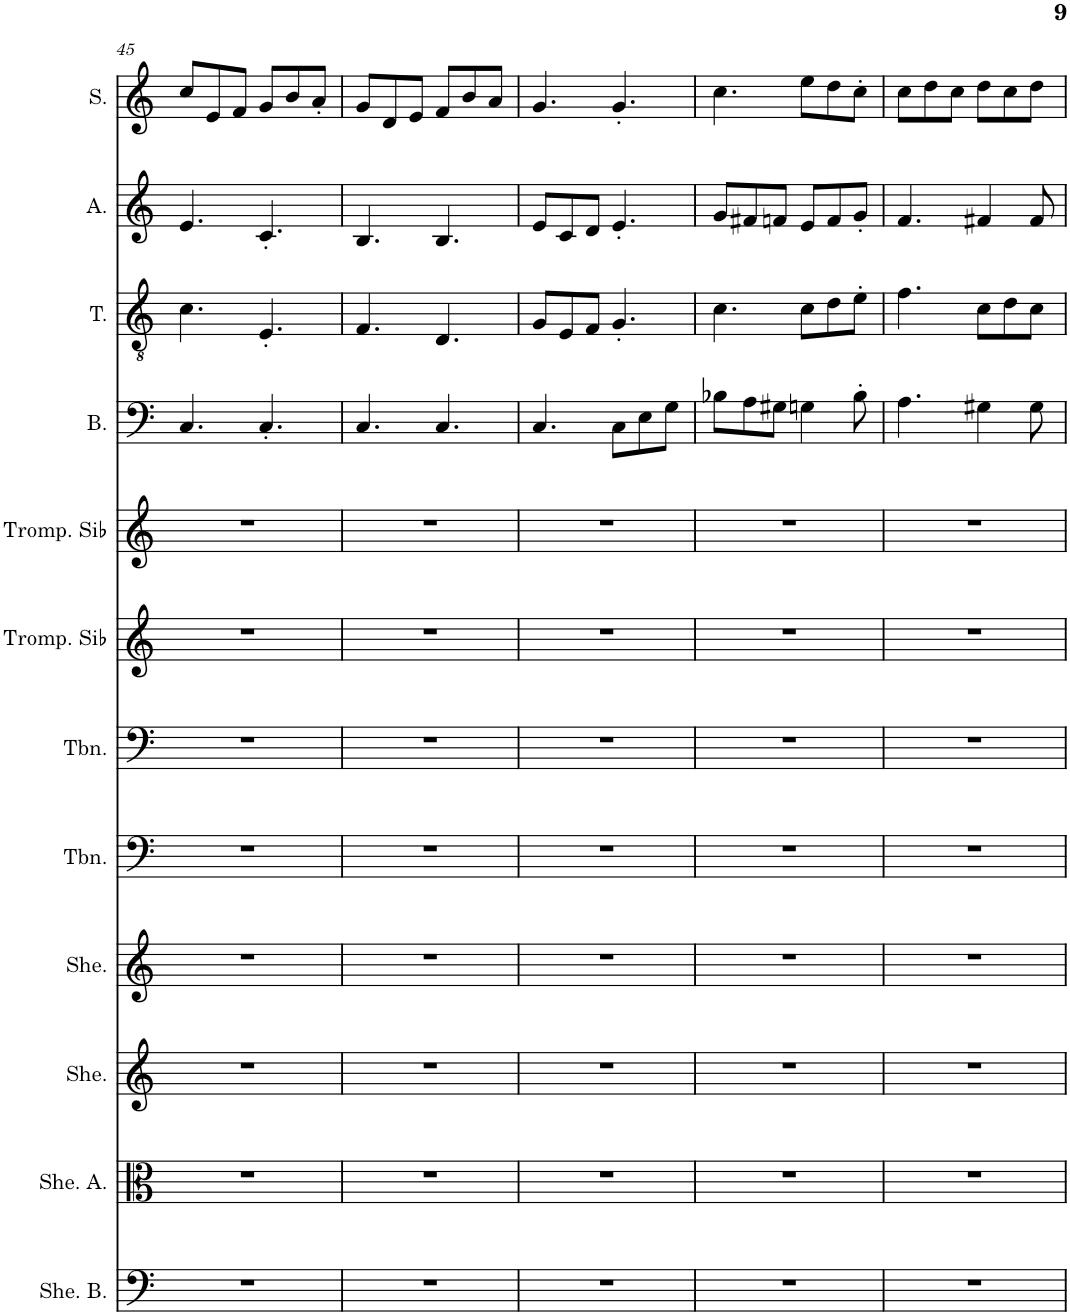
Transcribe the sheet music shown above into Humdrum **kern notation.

**kern	**kern	**kern	**kern	**kern	**kern	**kern	**kern	**kern	**kern	**kern	**kern
*part12	*part11	*part10	*part9	*part8	*part7	*part6	*part5	*part4	*part3	*part2	*part1
*staff12	*staff11	*staff10	*staff9	*staff8	*staff7	*staff6	*staff5	*staff4	*staff3	*staff2	*staff1
*I"Sheng Basse, Harmoniu	*I"Sheng Alto, Harmoniu	*I"Sheng, Harmoniu	*I"Sheng, Reed-Org	*I"Trombone, Solo Bas	*I"Trombone, Solo Ten	*I"Trompette en Sib, Solo Alt	*I"Trompette en Sib, Solo Sop	*I"Basse	*I"Ténor	*I"Alto	*I"Soprano
*I'She. B.	*I'She. A.	*I'She.	*I'She.	*I'Tbn.	*I'Tbn.	*I'Tromp. Sib	*I'Tromp. Sib	*I'B.	*I'T.	*I'A.	*I'S.
!!LO:PB:g=z
*clefF4	*clefC3	*clefG2	*clefG2	*clefF4	*clefF4	*clefG2	*clefG2	*clefF4	*clefGv2	*clefG2	*clefG2
*	*	*	*	*	*	*Trd1c2	*Trd1c2	*	*	*	*
*k[]	*k[]	*k[]	*k[]	*k[]	*k[]	*k[]	*k[]	*k[]	*k[]	*k[]	*k[]
*M6/8	*M6/8	*M6/8	*M6/8	*M6/8	*M6/8	*M6/8	*M6/8	*M6/8	*M6/8	*M6/8	*M6/8
=45	=45	=45	=45	=45	=45	=45	=45	=45	=45	=45	=45
2.r	2.r	2.r	2.r	2.r	2.r	2.r	2.r	4.C/	4.c\	4.e/	8cc/L
.	.	.	.	.	.	.	.	.	.	.	8e/
.	.	.	.	.	.	.	.	.	.	.	8f/J
.	.	.	.	.	.	.	.	4.C'/	4.E'/	4.c'/	8g/L
.	.	.	.	.	.	.	.	.	.	.	8b/
.	.	.	.	.	.	.	.	.	.	.	8a'/J
=46	=46	=46	=46	=46	=46	=46	=46	=46	=46	=46	=46
2.r	2.r	2.r	2.r	2.r	2.r	2.r	2.r	4.C/	4.F/	4.B/	8g/L
.	.	.	.	.	.	.	.	.	.	.	8d/
.	.	.	.	.	.	.	.	.	.	.	8e/J
.	.	.	.	.	.	.	.	4.C/	4.D/	4.B/	8f/L
.	.	.	.	.	.	.	.	.	.	.	8b/
.	.	.	.	.	.	.	.	.	.	.	8a/J
=47	=47	=47	=47	=47	=47	=47	=47	=47	=47	=47	=47
2.r	2.r	2.r	2.r	2.r	2.r	2.r	2.r	4.C/	8G/L	8e/L	4.g/
.	.	.	.	.	.	.	.	.	8E/	8c/	.
.	.	.	.	.	.	.	.	.	8F/J	8d/J	.
.	.	.	.	.	.	.	.	8C\L	4.G'/	4.e'/	4.g'/
.	.	.	.	.	.	.	.	8E\	.	.	.
.	.	.	.	.	.	.	.	8G\J	.	.	.
=48	=48	=48	=48	=48	=48	=48	=48	=48	=48	=48	=48
2.r	2.r	2.r	2.r	2.r	2.r	2.r	2.r	8B-X\L	4.c\	8g/L	4.cc\
.	.	.	.	.	.	.	.	8A\	.	8f#X/	.
.	.	.	.	.	.	.	.	8G#X\J	.	8fn/J	.
.	.	.	.	.	.	.	.	4Gn\	8c\L	8e/L	8ee\L
.	.	.	.	.	.	.	.	.	8d\	8f/	8dd\
.	.	.	.	.	.	.	.	8B-'\	8e'\J	8g'/J	8cc'\J
=49	=49	=49	=49	=49	=49	=49	=49	=49	=49	=49	=49
2.r	2.r	2.r	2.r	2.r	2.r	2.r	2.r	4.A\	4.f\	4.f/	8cc\L
.	.	.	.	.	.	.	.	.	.	.	8dd\
.	.	.	.	.	.	.	.	.	.	.	8cc\J
.	.	.	.	.	.	.	.	4G#X\	8c\L	4f#X/	8dd\L
.	.	.	.	.	.	.	.	.	8d\	.	8cc\
.	.	.	.	.	.	.	.	8G#\	8c\J	8f#/	8dd\J
=	=	=	=	=	=	=	=	=	=	=	=
*-	*-	*-	*-	*-	*-	*-	*-	*-	*-	*-	*-
